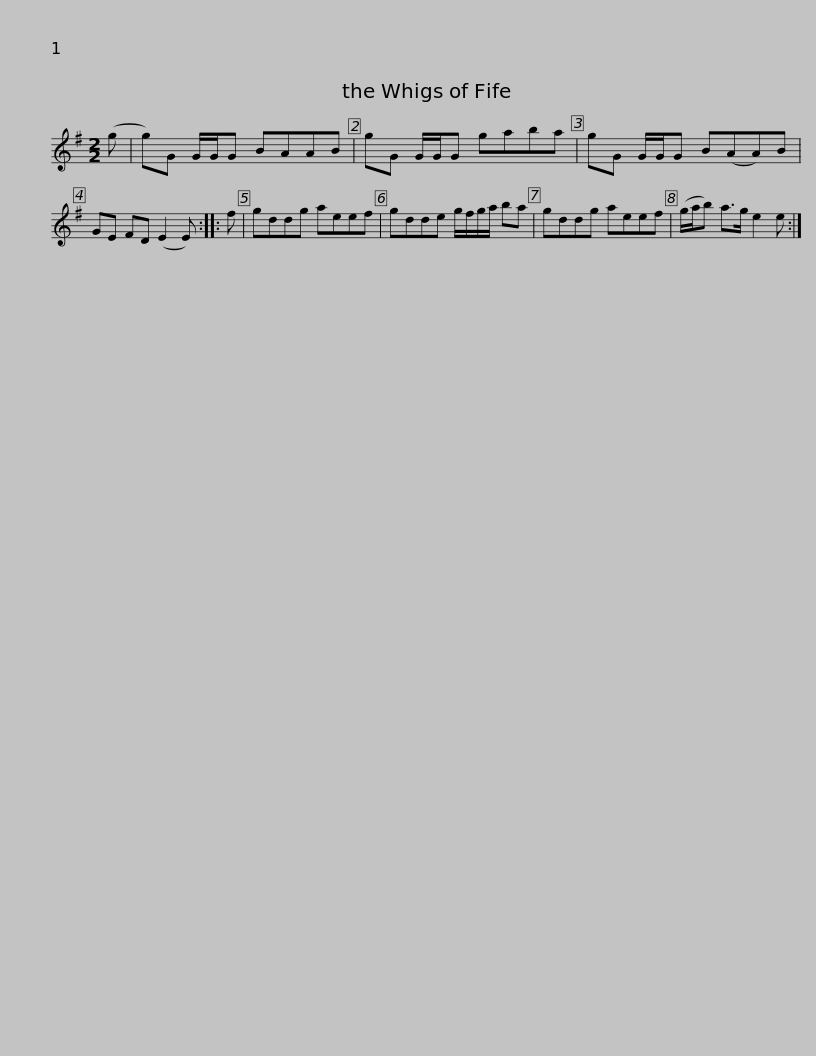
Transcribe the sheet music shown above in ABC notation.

X:1
L:1/8
M:2/2
I:linebreak $
K:Emin
V:1 treble
V:1
 (g | g)G G/G/G BAAB | gG G/G/G gaba | gG G/G/G B(AA)B | GE FD (E2 E) :: %5
 f |$ gddg aeef | gdde g/f/g/a/ ba | gddg aeef | (g/a/b) a>g e2 e :| %10
